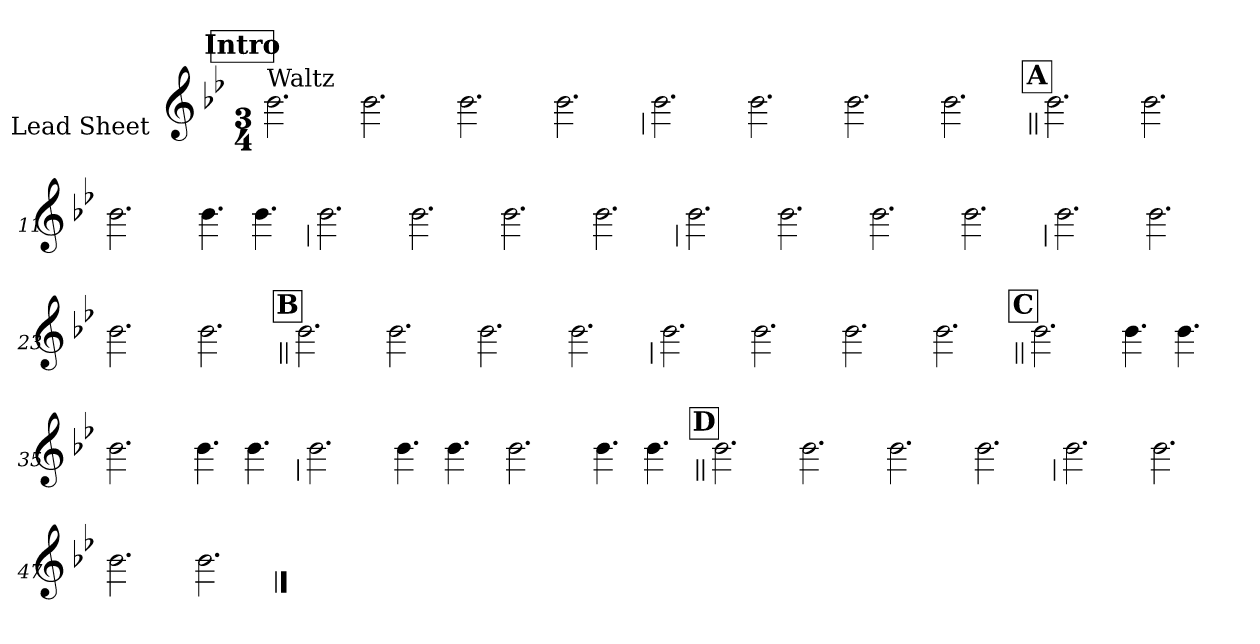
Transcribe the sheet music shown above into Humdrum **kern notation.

**kern
*part1
*staff1
*I"Lead Sheet
*stria0
*clefG2
*k[b-e-]
*B-:
*M3/4
!!LO:REH:place=s1:a:t=Intro
=1||
!LO:TX:a:t=Waltz
2.b-
=2-
2.b-
=3-
2.b-
=4-
2.b-
!!LO:LB:g=z
=5
2.b-
=6-
2.b-
=7-
2.b-
=8-
2.b-
!!LO:LB:g=z
!!LO:REH:place=s1:a:t=A
=9||
2.b-
=10-
2.b-
=11-
2.b-
=12-
4.b-
4.b-
!!LO:LB:g=z
=13
2.b-
=14-
2.b-
=15-
2.b-
=16-
2.b-
!!LO:LB:g=z
=17
2.b-
=18-
2.b-
=19-
2.b-
=20-
2.b-
!!LO:LB:g=z
=21
2.b-
=22-
2.b-
=23-
2.b-
=24-
2.b-
!!LO:LB:g=z
!!LO:REH:place=s1:a:t=B
=25||
2.b-
=26-
2.b-
=27-
2.b-
=28-
2.b-
!!LO:LB:g=z
=29
2.b-
=30-
2.b-
=31-
2.b-
=32-
2.b-
!!LO:LB:g=z
!!LO:REH:place=s1:a:t=C
=33||
2.b-
=34-
4.b-
4.b-
=35-
2.b-
=36-
4.b-
4.b-
!!LO:LB:g=z
=37
2.b-
=38-
4.b-
4.b-
=39-
2.b-
=40-
4.b-
4.b-
!!LO:LB:g=z
!!LO:REH:place=s1:a:t=D
=41||
2.b-
=42-
2.b-
=43-
2.b-
=44-
2.b-
!!LO:LB:g=z
=45
2.b-
=46-
2.b-
=47-
2.b-
=48-
2.b-
==
*-
